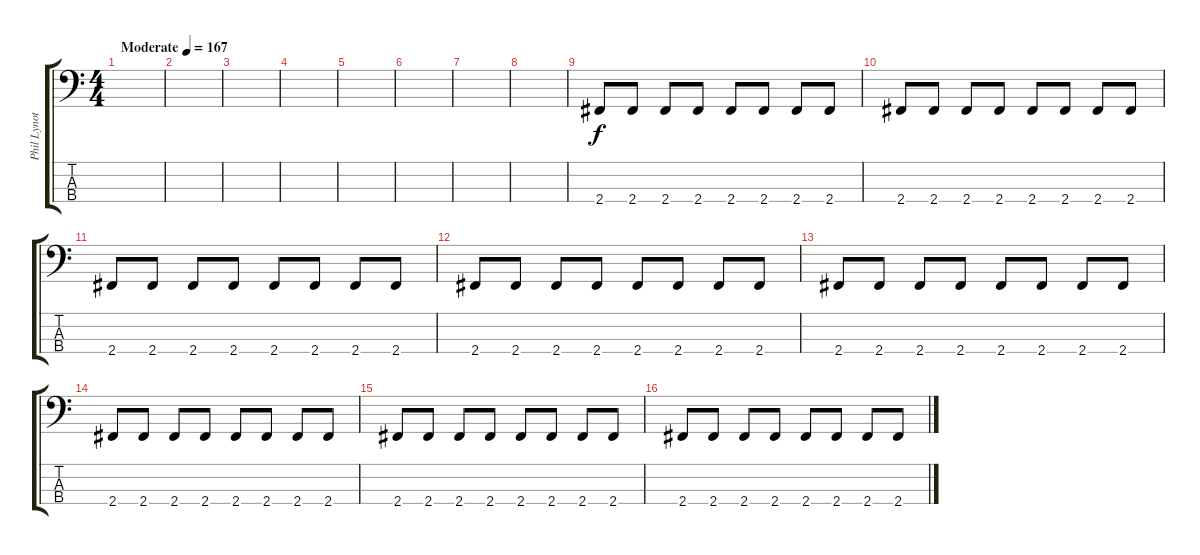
\track ("Phil Lynott" "Phil Lynot") {instrument slapbass1 bank 4}
\staff {score tabs}
\tuning (G2 D2 A1 E1) {hide}
\ts (4 4)
\tempo (167 "Moderate")
\clef f4
\ks c
|
|
|
|
|
|
|
|
2.4.8 2.4.8 2.4.8 2.4.8 2.4.8 2.4.8 2.4.8 2.4.8 |
2.4.8 2.4.8 2.4.8 2.4.8 2.4.8 2.4.8 2.4.8 2.4.8 |
2.4.8 2.4.8 2.4.8 2.4.8 2.4.8 2.4.8 2.4.8 2.4.8 |
2.4.8 2.4.8 2.4.8 2.4.8 2.4.8 2.4.8 2.4.8 2.4.8 |
2.4.8 2.4.8 2.4.8 2.4.8 2.4.8 2.4.8 2.4.8 2.4.8 |
2.4.8 2.4.8 2.4.8 2.4.8 2.4.8 2.4.8 2.4.8 2.4.8 |
2.4.8 2.4.8 2.4.8 2.4.8 2.4.8 2.4.8 2.4.8 2.4.8 |
2.4.8 2.4.8 2.4.8 2.4.8 2.4.8 2.4.8 2.4.8 2.4.8
